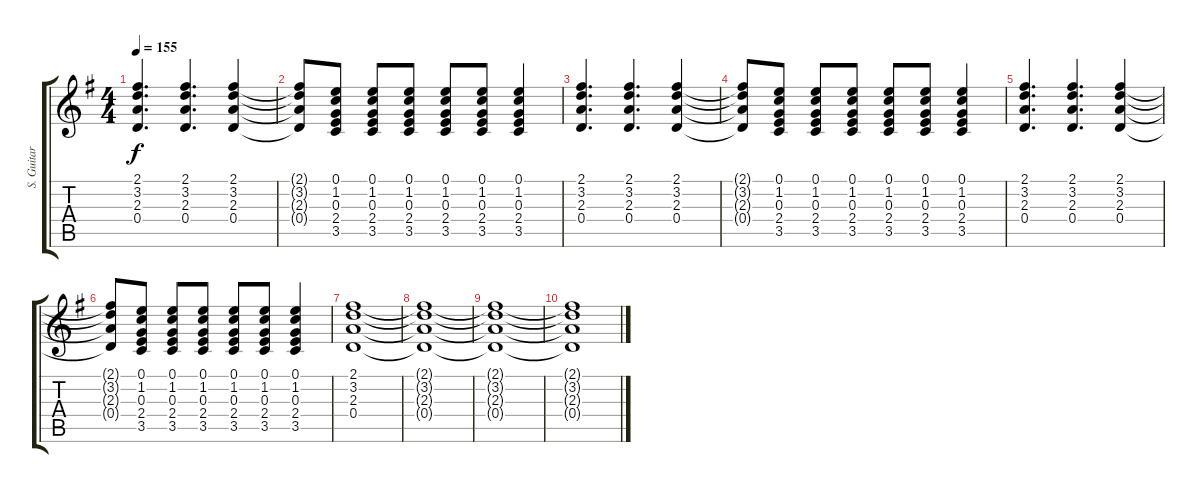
\track ("S. Guitar" "S. Guitar") {instrument overdrivenguitar}
\staff {score tabs}
\tuning (E4 B3 G3 D3 A2 E2) {hide}
\ts (4 4)
\tempo 155
\clef g2
\ks g
(2.1 3.2 2.3 0.4).4{d dy f} (2.1 3.2 2.3 0.4).4{d} (2.1 3.2 2.3 0.4).4 |
(2.1{t} 3.2{t} 2.3{t} 0.4{t}).8 (0.1 1.2 0.3 2.4 3.5).8 (0.1 1.2 0.3 2.4 3.5).8 (0.1 1.2 0.3 2.4 3.5).8 (0.1 1.2 0.3 2.4 3.5).8 (0.1 1.2 0.3 2.4 3.5).8 (0.1 1.2 0.3 2.4 3.5).4 |
(2.1 3.2 2.3 0.4).4{d} (2.1 3.2 2.3 0.4).4{d} (2.1 3.2 2.3 0.4).4 |
(2.1{t} 3.2{t} 2.3{t} 0.4{t}).8 (0.1 1.2 0.3 2.4 3.5).8 (0.1 1.2 0.3 2.4 3.5).8 (0.1 1.2 0.3 2.4 3.5).8 (0.1 1.2 0.3 2.4 3.5).8 (0.1 1.2 0.3 2.4 3.5).8 (0.1 1.2 0.3 2.4 3.5).4 |
(2.1 3.2 2.3 0.4).4{d} (2.1 3.2 2.3 0.4).4{d} (2.1 3.2 2.3 0.4).4 |
(2.1{t} 3.2{t} 2.3{t} 0.4{t}).8 (0.1 1.2 0.3 2.4 3.5).8 (0.1 1.2 0.3 2.4 3.5).8 (0.1 1.2 0.3 2.4 3.5).8 (0.1 1.2 0.3 2.4 3.5).8 (0.1 1.2 0.3 2.4 3.5).8 (0.1 1.2 0.3 2.4 3.5).4 |
(2.1 3.2 2.3 0.4).1 |
(2.1{t} 3.2{t} 2.3{t} 0.4{t}).1 |
(2.1{t} 3.2{t} 2.3{t} 0.4{t}).1 |
(2.1{t} 3.2{t} 2.3{t} 0.4{t}).1
